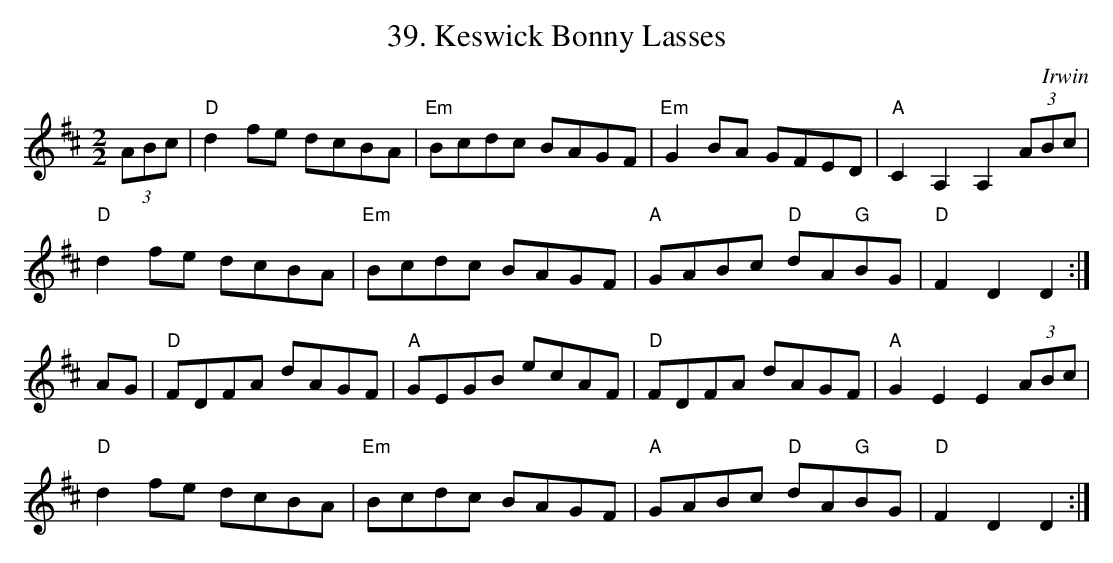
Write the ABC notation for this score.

X:1
T:39. Keswick Bonny Lasses
C:Irwin
L:1/8
M:2/2
K:D
(3ABc | "D"d2 fe dcBA | "Em"Bcdc BAGF | "Em"G2 BA GFED | "A"C2 A,2 A,2 (3ABc |$ %5
 "D"d2 fe dcBA | "Em"Bcdc BAGF | "A"GABc "D"dA"G"BG | "D"F2 D2 D2  :|$  AG | "D"FDFA dAGF | "A"GEGB ecAF | "D"FDFA dAGF | %13
 "A"G2 E2 E2 (3ABc |$ "D"d2 fe dcBA | "Em"Bcdc BAGF | "A"GABc "D"dA"G"BG | "D"F2 D2 D2  :| %18
